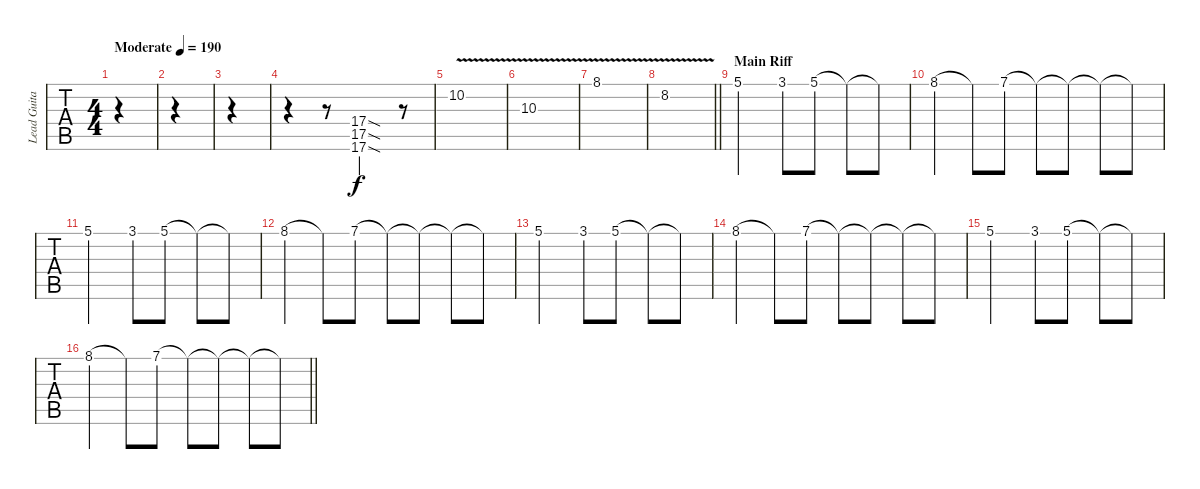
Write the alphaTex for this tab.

\track ("Lead Guitar" "Lead Guita") {instrument distortionguitar}
\staff {tabs}
\tuning (D4 A3 F3 C3 G2 C2) {hide}
\ts (4 4)
\tempo (190 "Moderate")
\clef g2
\ks c
|
|
|
r.4 r.8 (17.4{sod} 17.5{sod} 17.6{sod}).2 r.8 |
10.2{v}.1 |
10.3{v}.1 |
8.1{v}.1 |
\barLineRight lightlight
8.2{v}.1 |
\section ("" "Main Riff")
5.1.2 3.1.8 5.1.8 5.1{t}.8 5.1{t}.8 |
8.1.4 8.1{t}.8 7.1.8 7.1{t}.8 7.1{t}.8 7.1{t}.8 7.1{t}.8 |
5.1.2 3.1.8 5.1.8 5.1{t}.8 5.1{t}.8 |
8.1.4 8.1{t}.8 7.1.8 7.1{t}.8 7.1{t}.8 7.1{t}.8 7.1{t}.8 |
5.1.2 3.1.8 5.1.8 5.1{t}.8 5.1{t}.8 |
8.1.4 8.1{t}.8 7.1.8 7.1{t}.8 7.1{t}.8 7.1{t}.8 7.1{t}.8 |
5.1.2 3.1.8 5.1.8 5.1{t}.8 5.1{t}.8 |
\barLineRight lightlight
8.1.4 8.1{t}.8 7.1.8 7.1{t}.8 7.1{t}.8 7.1{t}.8 7.1{t}.8
